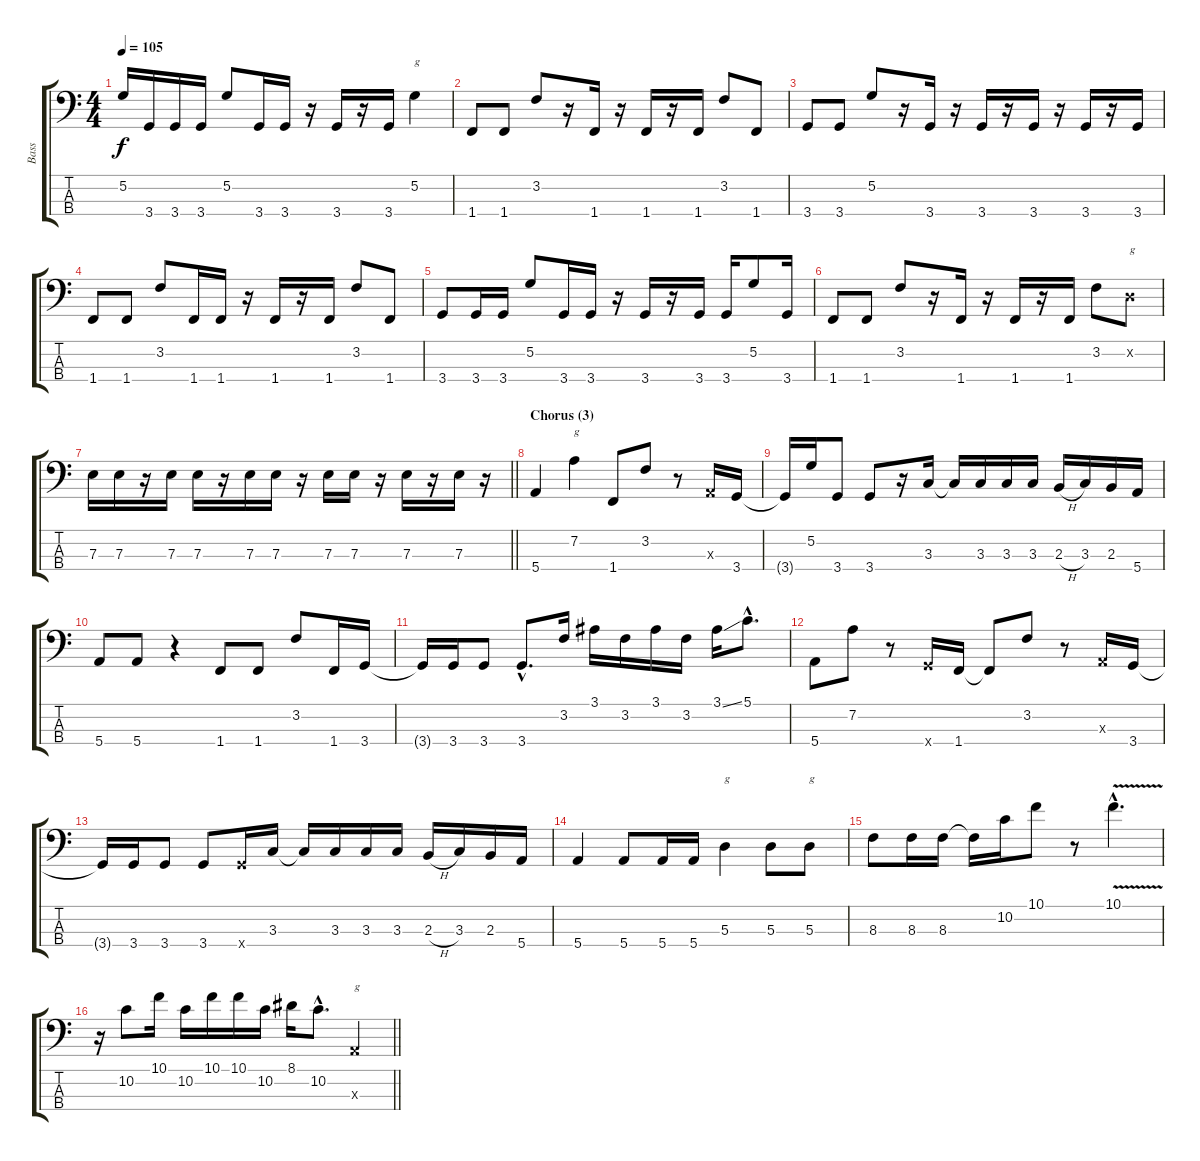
\track ("Bass" "Bass") {instrument electricbassfinger}
\staff {score tabs}
\tuning (G2 D2 A1 E1) {hide}
\ts (4 4)
\tempo 105
\clef f4
\ks aminor
5.2.16{dy f} 3.4.16 3.4.16 3.4.16 5.2.8 3.4.16 3.4.16 r.16 3.4.16 r.16 3.4.16 5.2.4{txt "g"} |
1.4.8 1.4.8 3.2.8 r.16 1.4.16 r.16 1.4.16 r.16 1.4.16 3.2.8 1.4.8 |
3.4.8 3.4.8 5.2.8 r.16 3.4.16 r.16 3.4.16 r.16 3.4.16 r.16 3.4.16 r.16 3.4.16 |
1.4.8 1.4.8 3.2.8 1.4.16 1.4.16 r.16 1.4.16 r.16 1.4.16 3.2.8 1.4.8 |
3.4.8 3.4.16 3.4.16 5.2.8 3.4.16 3.4.16 r.16 3.4.16 r.16 3.4.16 3.4.16 5.2.8 3.4.16 |
1.4.8 1.4.8 3.2.8 r.16 1.4.16 r.16 1.4.16 r.16 1.4.16 3.2.8 0.2{x}.8{txt "g"} |
\barLineRight lightlight
7.3.16 7.3.16 r.16 7.3.16 7.3.16 r.16 7.3.16 7.3.16 r.16 7.3.16 7.3.16 r.16 7.3.16 r.16 7.3.16 r.16 |
\section ("" "Chorus (3)")
5.4.4 7.2.4{txt "g"} 1.4.8 3.2.8 r.8 0.3{x}.16 3.4.16 |
3.4{t}.16 5.2.16 3.4.8 3.4.8 r.16 3.3.16 3.3{t}.16 3.3.16 3.3.16 3.3.16 2.3{h}.16 3.3.16 2.3.16 5.4.16 |
5.4.8 5.4.8 r.4 1.4.8 1.4.8 3.2.8 1.4.16 3.4.16 |
3.4{t}.16 3.4.16 3.4.8 3.4{hac}.8{d} 3.2.16 3.1.16 3.2.16 3.1.16 3.2.16 3.1{ss}.16 5.1{hac}.8{d} |
5.4.8 7.2.8 r.8 3.4{x}.16 1.4.16 1.4{t}.8 3.2.8 r.8 0.3{x}.16 3.4.16 |
3.4{t}.16 3.4.16 3.4.8 3.4.8 3.4{x}.16 3.3.16 3.3{t}.16 3.3.16 3.3.16 3.3.16 2.3{h}.16 3.3.16 2.3.16 5.4.16 |
5.4.4 5.4.8 5.4.16 5.4.16 5.3.4{txt "g"} 5.3.8 5.3.8{txt "g"} |
8.3.8 8.3.16 8.3.16 8.3{t}.16 10.2.16 10.1.8 r.8 10.1{v hac}.4{d} |
\barLineRight lightlight
r.16 10.2.8 10.1.16 10.2.16 10.1.16 10.1.16 10.2.16 8.1.16 10.2{hac}.8{d} 0.3{x}.4{txt "g"}
